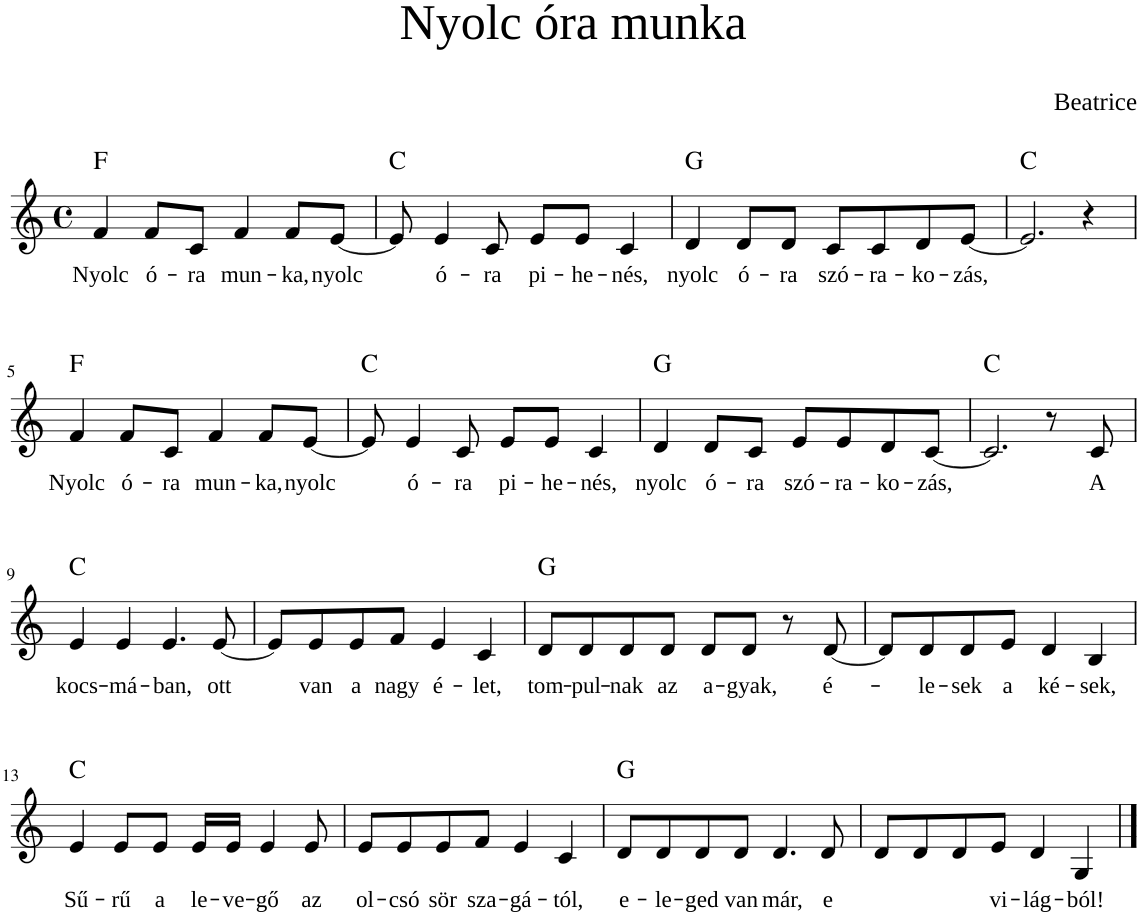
**kern	**text	**harte
*part1	*part1	*part1
*staff1	*staff1	*
*I"Piano	*	*
*I'Pno	*	*
*clefG2	*	*
*k[]	*	*
*M4/4	*	*
*met(c)	*	*
=1	=1	=1
!	!LO:LY:b	!
4f/	Nyolc	F:maj
!	!LO:LY:b	!
8f/L	ó-	.
!	!LO:LY:b	!
8c/J	-ra	.
!	!LO:LY:b	!
4f/	mun-	.
!	!LO:LY:b	!
8f/L	-ka,	.
!	!LO:LY:b	!
[8e/J	nyolc	.
=2	=2	=2
8e/]	.	C:maj
!	!LO:LY:b	!
4e/	ó-	.
!	!LO:LY:b	!
8c/	-ra	.
!	!LO:LY:b	!
8e/L	pi-	.
!	!LO:LY:b	!
8e/J	-he-	.
!	!LO:LY:b	!
4c/	-nés,	.
=3	=3	=3
!	!LO:LY:b	!
4d/	nyolc	G:maj
!	!LO:LY:b	!
8d/L	ó-	.
!	!LO:LY:b	!
8d/J	-ra	.
!	!LO:LY:b	!
8c/L	szó-	.
!	!LO:LY:b	!
8c/	-ra-	.
!	!LO:LY:b	!
8d/	-ko-	.
!	!LO:LY:b	!
[8e/J	-zás,	.
=4	=4	=4
2.e/]	.	C:maj
4r	.	.
!!LO:LB:g=z
=5	=5	=5
!	!LO:LY:b	!
4f/	Nyolc	F:maj
!	!LO:LY:b	!
8f/L	ó-	.
!	!LO:LY:b	!
8c/J	-ra	.
!	!LO:LY:b	!
4f/	mun-	.
!	!LO:LY:b	!
8f/L	-ka,	.
!	!LO:LY:b	!
[8e/J	nyolc	.
=6	=6	=6
8e/]	.	C:maj
!	!LO:LY:b	!
4e/	ó-	.
!	!LO:LY:b	!
8c/	-ra	.
!	!LO:LY:b	!
8e/L	pi-	.
!	!LO:LY:b	!
8e/J	-he-	.
!	!LO:LY:b	!
4c/	-nés,	.
=7	=7	=7
!	!LO:LY:b	!
4d/	nyolc	G:maj
!	!LO:LY:b	!
8d/L	ó-	.
!	!LO:LY:b	!
8c/J	-ra	.
!	!LO:LY:b	!
8e/L	szó-	.
!	!LO:LY:b	!
8e/	-ra-	.
!	!LO:LY:b	!
8d/	-ko-	.
!	!LO:LY:b	!
[8c/J	-zás,	.
=8	=8	=8
2.c/]	.	C:maj
8r	.	.
!	!LO:LY:b	!
8c/	A	.
!!LO:LB:g=z
=9	=9	=9
!	!LO:LY:b	!
4e/	kocs-	C:maj
!	!LO:LY:b	!
4e/	-má-	.
!	!LO:LY:b	!
4.e/	-ban,	.
!	!LO:LY:b	!
[8e/	ott	.
=10	=10	=10
8e/L]	.	.
!	!LO:LY:b	!
8e/	van	.
!	!LO:LY:b	!
8e/	a	.
!	!LO:LY:b	!
8f/J	nagy	.
!	!LO:LY:b	!
4e/	é-	.
!	!LO:LY:b	!
4c/	-let,	.
=11	=11	=11
!	!LO:LY:b	!
8d/L	tom-	G:maj
!	!LO:LY:b	!
8d/	-pul-	.
!	!LO:LY:b	!
8d/	nak	.
!	!LO:LY:b	!
8d/J	az	.
!	!LO:LY:b	!
8d/L	a-	.
!	!LO:LY:b	!
8d/J	-gyak,	.
8r	.	.
!	!LO:LY:b	!
[8d/	é-	.
=12	=12	=12
8d/L]	.	.
!	!LO:LY:b	!
8d/	-le-	.
!	!LO:LY:b	!
8d/	-sek	.
!	!LO:LY:b	!
8e/J	a	.
!	!LO:LY:b	!
4d/	ké-	.
!	!LO:LY:b	!
4B/	-sek,	.
!!LO:LB:g=z
=13	=13	=13
!	!LO:LY:b	!
4e/	Sű-	C:maj
!	!LO:LY:b	!
8e/L	-rű	.
!	!LO:LY:b	!
8e/J	a	.
!	!LO:LY:b	!
16e/LL	le-	.
!	!LO:LY:b	!
16e/JJ	-ve-	.
!	!LO:LY:b	!
4e/	-gő	.
!	!LO:LY:b	!
8e/	az	.
=14	=14	=14
!	!LO:LY:b	!
8e/L	ol-	.
!	!LO:LY:b	!
8e/	-csó	.
!	!LO:LY:b	!
8e/	sör	.
!	!LO:LY:b	!
8f/J	sza-	.
!	!LO:LY:b	!
4e/	-gá-	.
!	!LO:LY:b	!
4c/	-tól,	.
=15	=15	=15
!	!LO:LY:b	!
8d/L	e-	G:maj
!	!LO:LY:b	!
8d/	-le-	.
!	!LO:LY:b	!
8d/	-ged	.
!	!LO:LY:b	!
8d/J	van	.
!	!LO:LY:b	!
4.d/	már,	.
!	!LO:LY:b	!
8d/	e	.
=16	=16	=16
8d/L	.	.
8d/	.	.
8d/	.	.
!	!LO:LY:b	!
8e/J	vi-	.
!	!LO:LY:b	!
4d/	-lág-	.
!	!LO:LY:b	!
4G/	-ból!	.
==	==	==
*-	*-	*-
